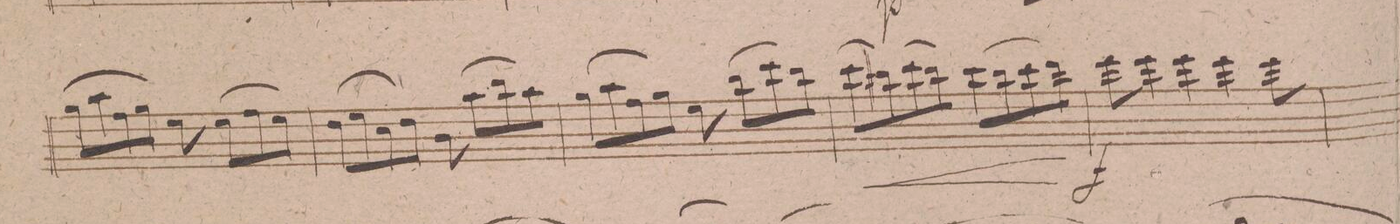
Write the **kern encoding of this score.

**kern	**dynam
*I"Violino 1mo	*
*clefG2	*
*k[f#c#g#d#]	*
*met(c)	*
*M4/4	*
8gg#\L	.
8aa\	.
8ff#\	.
8gg#\J)	.
8ee\	.
(>8ee\L	.
8ff#\	.
8ee\J)	.
=286	=286
(>8dd#\L	.
8ee\	.
8cc#\	.
8dd#\J)	.
8b\	.
(>8aa\L	.
8bb\	.
8aa\J)	.
=287	=287
(>8gg#\L	.
8aa\	.
8ff#\	.
8gg#\J)	.
8ee\	.
(>8bb\L	.
8ccc#\)	.
8bb\J	.
=288	=288
(>8ccc#\L	<
8bb#X\)	.
(>8ccc#\	.
8bb#\J)	.
(>8ccc#\L	.
8bb#\	.
8ccc#\	.
8ddd#\J)	[
=289	=289
8eee\	f
4eee\	.
4eee\	.
4eee\	.
8eee\	.
=290	=290
*-	*-
